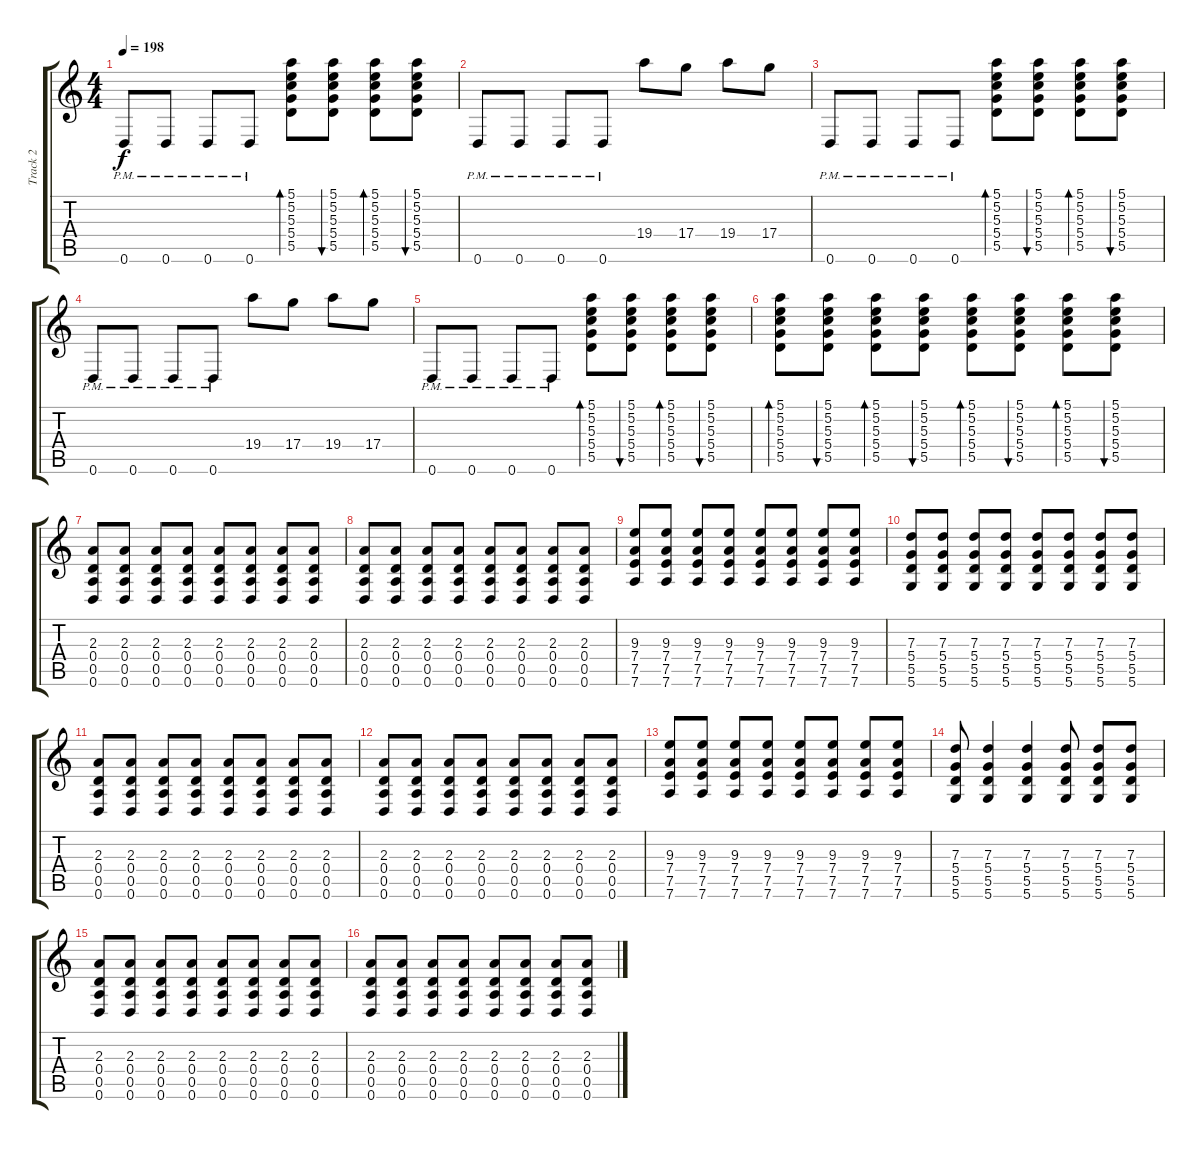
\track ("Track 2" "Track 2") {instrument distortionguitar}
\staff {score tabs}
\tuning (E4 B3 G3 D3 A2 D2) {hide}
\ts (4 4)
\tempo 198
\clef g2
\ks c
0.6{pm}.8{dy f} 0.6{pm}.8 0.6{pm}.8 0.6{pm}.8 (5.1 5.2 5.3 5.4 5.5).8{bd 60} (5.1 5.2 5.3 5.4 5.5).8{bu 60} (5.1 5.2 5.3 5.4 5.5).8{bd 60} (5.1 5.2 5.3 5.4 5.5).8{bu 60} |
0.6{pm}.8 0.6{pm}.8 0.6{pm}.8 0.6{pm}.8 19.4.8 17.4.8 19.4.8 17.4.8 |
0.6{pm}.8 0.6{pm}.8 0.6{pm}.8 0.6{pm}.8 (5.1 5.2 5.3 5.4 5.5).8{bd 60} (5.1 5.2 5.3 5.4 5.5).8{bu 60} (5.1 5.2 5.3 5.4 5.5).8{bd 60} (5.1 5.2 5.3 5.4 5.5).8{bu 60} |
0.6{pm}.8 0.6{pm}.8 0.6{pm}.8 0.6{pm}.8 19.4.8 17.4.8 19.4.8 17.4.8 |
0.6{pm}.8 0.6{pm}.8 0.6{pm}.8 0.6{pm}.8 (5.1 5.2 5.3 5.4 5.5).8{bd 60} (5.1 5.2 5.3 5.4 5.5).8{bu 60} (5.1 5.2 5.3 5.4 5.5).8{bd 60} (5.1 5.2 5.3 5.4 5.5).8{bu 60} |
(5.1 5.2 5.3 5.4 5.5).8{bd 60} (5.1 5.2 5.3 5.4 5.5).8{bu 60} (5.1 5.2 5.3 5.4 5.5).8{bd 60} (5.1 5.2 5.3 5.4 5.5).8{bu 60} (5.1 5.2 5.3 5.4 5.5).8{bd 60} (5.1 5.2 5.3 5.4 5.5).8{bu 60} (5.1 5.2 5.3 5.4 5.5).8{bd 60} (5.1 5.2 5.3 5.4 5.5).8{bu 60} |
(2.3 0.4 0.5 0.6).8 (2.3 0.4 0.5 0.6).8 (2.3 0.4 0.5 0.6).8 (2.3 0.4 0.5 0.6).8 (2.3 0.4 0.5 0.6).8 (2.3 0.4 0.5 0.6).8 (2.3 0.4 0.5 0.6).8 (2.3 0.4 0.5 0.6).8 |
(2.3 0.4 0.5 0.6).8 (2.3 0.4 0.5 0.6).8 (2.3 0.4 0.5 0.6).8 (2.3 0.4 0.5 0.6).8 (2.3 0.4 0.5 0.6).8 (2.3 0.4 0.5 0.6).8 (2.3 0.4 0.5 0.6).8 (2.3 0.4 0.5 0.6).8 |
(9.3 7.4 7.5 7.6).8 (9.3 7.4 7.5 7.6).8 (9.3 7.4 7.5 7.6).8 (9.3 7.4 7.5 7.6).8 (9.3 7.4 7.5 7.6).8 (9.3 7.4 7.5 7.6).8 (9.3 7.4 7.5 7.6).8 (9.3 7.4 7.5 7.6).8 |
(7.3 5.4 5.5 5.6).8 (7.3 5.4 5.5 5.6).8 (7.3 5.4 5.5 5.6).8 (7.3 5.4 5.5 5.6).8 (7.3 5.4 5.5 5.6).8 (7.3 5.4 5.5 5.6).8 (7.3 5.4 5.5 5.6).8 (7.3 5.4 5.5 5.6).8 |
(2.3 0.4 0.5 0.6).8 (2.3 0.4 0.5 0.6).8 (2.3 0.4 0.5 0.6).8 (2.3 0.4 0.5 0.6).8 (2.3 0.4 0.5 0.6).8 (2.3 0.4 0.5 0.6).8 (2.3 0.4 0.5 0.6).8 (2.3 0.4 0.5 0.6).8 |
(2.3 0.4 0.5 0.6).8 (2.3 0.4 0.5 0.6).8 (2.3 0.4 0.5 0.6).8 (2.3 0.4 0.5 0.6).8 (2.3 0.4 0.5 0.6).8 (2.3 0.4 0.5 0.6).8 (2.3 0.4 0.5 0.6).8 (2.3 0.4 0.5 0.6).8 |
(9.3 7.4 7.5 7.6).8 (9.3 7.4 7.5 7.6).8 (9.3 7.4 7.5 7.6).8 (9.3 7.4 7.5 7.6).8 (9.3 7.4 7.5 7.6).8 (9.3 7.4 7.5 7.6).8 (9.3 7.4 7.5 7.6).8 (9.3 7.4 7.5 7.6).8 |
(7.3 5.4 5.5 5.6).8 (7.3 5.4 5.5 5.6).4 (7.3 5.4 5.5 5.6).4 (7.3 5.4 5.5 5.6).8 (7.3 5.4 5.5 5.6).8 (7.3 5.4 5.5 5.6).8 |
(2.3 0.4 0.5 0.6).8 (2.3 0.4 0.5 0.6).8 (2.3 0.4 0.5 0.6).8 (2.3 0.4 0.5 0.6).8 (2.3 0.4 0.5 0.6).8 (2.3 0.4 0.5 0.6).8 (2.3 0.4 0.5 0.6).8 (2.3 0.4 0.5 0.6).8 |
(2.3 0.4 0.5 0.6).8 (2.3 0.4 0.5 0.6).8 (2.3 0.4 0.5 0.6).8 (2.3 0.4 0.5 0.6).8 (2.3 0.4 0.5 0.6).8 (2.3 0.4 0.5 0.6).8 (2.3 0.4 0.5 0.6).8 (2.3 0.4 0.5 0.6).8
